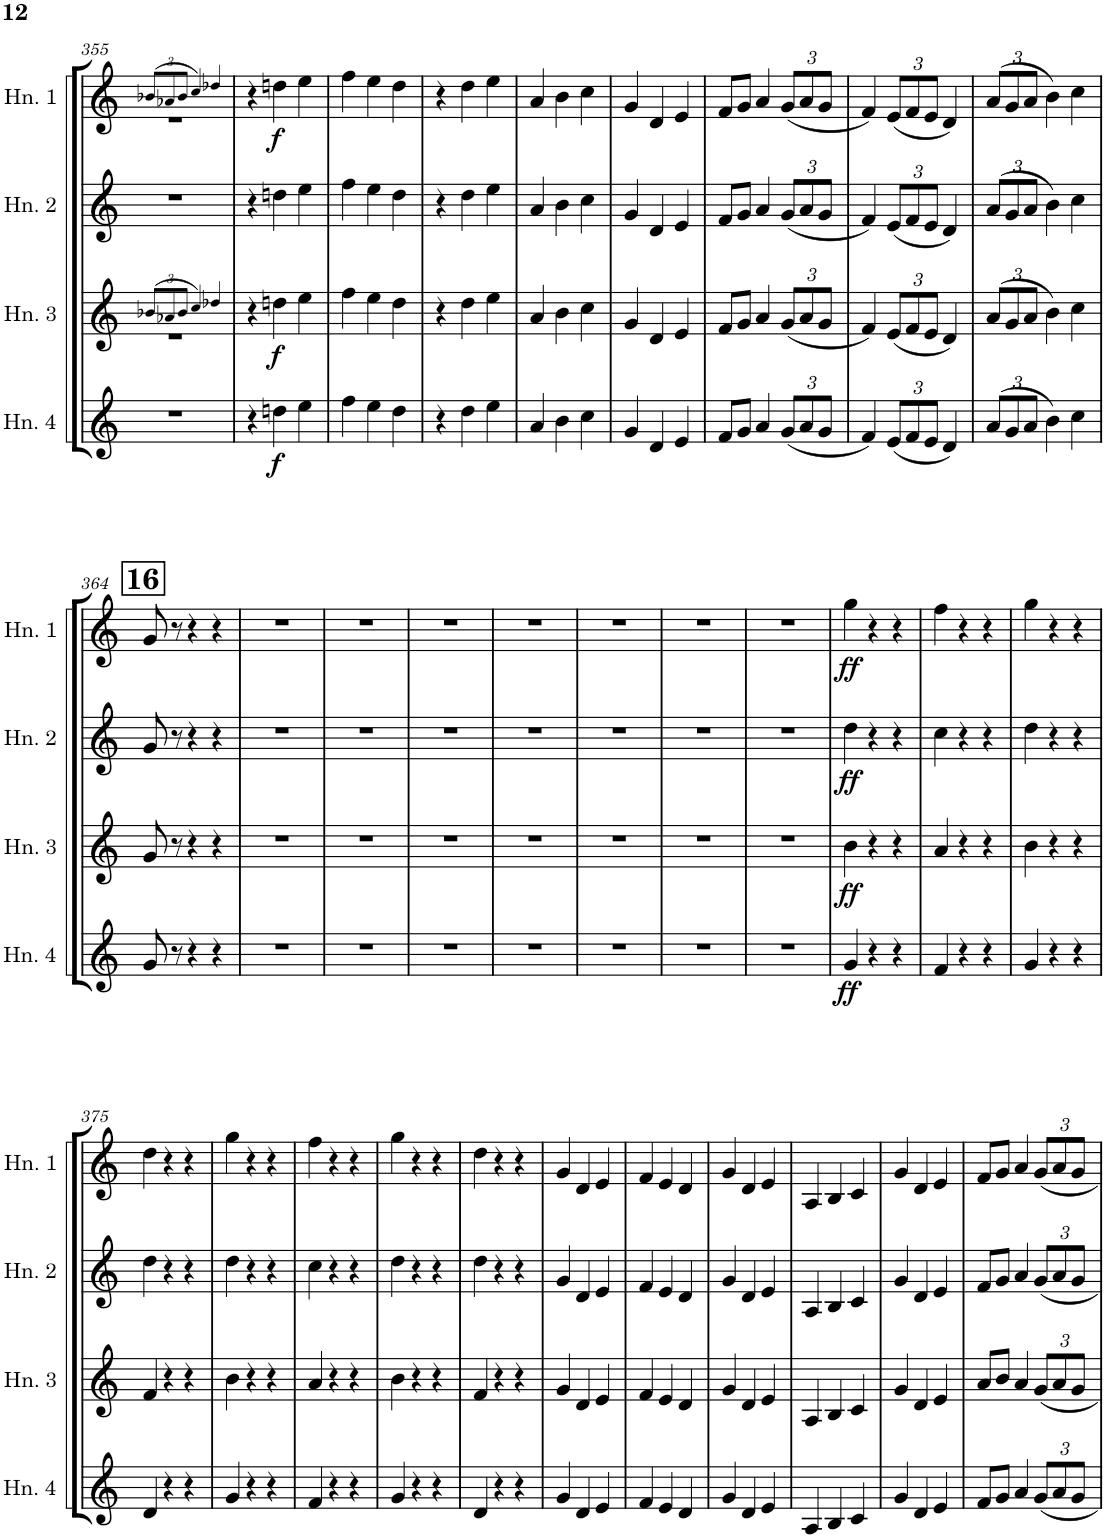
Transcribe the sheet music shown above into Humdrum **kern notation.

**kern	**dynam	**kern	**dynam	**kern	**dynam	**kern	**dynam
*part4	*part4	*part3	*part3	*part2	*part2	*part1	*part1
*staff4	*staff4	*staff3	*staff3	*staff2	*staff2	*staff1	*staff1
*I"Horn 4	*	*I"Horn 3	*	*I"Horn 2	*	*I"Horn 1	*
*I'Hn. 4	*	*I'Hn. 3	*	*I'Hn. 2	*	*I'Hn. 1	*
!!LO:PB:g=z
*clefG2	*	*clefG2	*	*clefG2	*	*clefG2	*
*Trd4c7	*	*Trd4c7	*	*Trd4c7	*	*Trd4c7	*
*k[]	*	*k[]	*	*k[]	*	*k[]	*
*M3/4	*	*M3/4	*	*M3/4	*	*M3/4	*
*	*	*Xbrackettup	*	*	*	*Xbrackettup	*
=355	=355	=355	=355	=355	=355	=355	=355
*	*	*^	*	*	*	*^	*
2.r	.	(12b-X!/L	2.r	.	2.r	.	(12b-X!/L	2.r	.
.	.	12a-X!/	.	.	.	.	12a-X!/	.	.
.	.	12b-!/J	.	.	.	.	12b-!/J	.	.
.	.	4cc!/)	.	.	.	.	4cc!/)	.	.
.	.	4dd-X!/	.	.	.	.	4dd-X!/	.	.
*	*	*v	*v	*	*	*	*v	*v	*
=356	=356	=356	=356	=356	=356	=356	=356
4r	.	4r	.	4r	.	4r	.
!	!LO:DY:b	!	!LO:DY:b	!	!	!	!LO:DY:b
4ddn\	f	4ddn\	f	4ddn\	.	4ddn\	f
4ee\	.	4ee\	.	4ee\	.	4ee\	.
=357	=357	=357	=357	=357	=357	=357	=357
4ff\	.	4ff\	.	4ff\	.	4ff\	.
4ee\	.	4ee\	.	4ee\	.	4ee\	.
4dd\	.	4dd\	.	4dd\	.	4dd\	.
=358	=358	=358	=358	=358	=358	=358	=358
4r	.	4r	.	4r	.	4r	.
4dd\	.	4dd\	.	4dd\	.	4dd\	.
4ee\	.	4ee\	.	4ee\	.	4ee\	.
=359	=359	=359	=359	=359	=359	=359	=359
4a/	.	4a/	.	4a/	.	4a/	.
4b\	.	4b\	.	4b\	.	4b\	.
4cc\	.	4cc\	.	4cc\	.	4cc\	.
=360	=360	=360	=360	=360	=360	=360	=360
4g/	.	4g/	.	4g/	.	4g/	.
4d/	.	4d/	.	4d/	.	4d/	.
4e/	.	4e/	.	4e/	.	4e/	.
=361	=361	=361	=361	=361	=361	=361	=361
8f/L	.	8f/L	.	8f/L	.	8f/L	.
8g/J	.	8g/J	.	8g/J	.	8g/J	.
4a/	.	4a/	.	4a/	.	4a/	.
*Xbrackettup	*	*	*	*Xbrackettup	*	*	*
(12g/L	.	(12g/L	.	(12g/L	.	(12g/L	.
12a/	.	12a/	.	12a/	.	12a/	.
12g/J	.	12g/J	.	12g/J	.	12g/J	.
=362	=362	=362	=362	=362	=362	=362	=362
4f/)	.	4f/)	.	4f/)	.	4f/)	.
(12e/L	.	(12e/L	.	(12e/L	.	(12e/L	.
12f/	.	12f/	.	12f/	.	12f/	.
12e/J	.	12e/J	.	12e/J	.	12e/J	.
4d/)	.	4d/)	.	4d/)	.	4d/)	.
=363	=363	=363	=363	=363	=363	=363	=363
(12a/L	.	(12a/L	.	(12a/L	.	(12a/L	.
12g/	.	12g/	.	12g/	.	12g/	.
12a/J	.	12a/J	.	12a/J	.	12a/J	.
4b\)	.	4b\)	.	4b\)	.	4b\)	.
4cc\	.	4cc\	.	4cc\	.	4cc\	.
!!LO:LB:g=z
!!LO:REH:place=s1:a:B:cj:fs=14:t=16
=364	=364	=364	=364	=364	=364	=364	=364
8g/	.	8g/	.	8g/	.	8g/	.
8r	.	8r	.	8r	.	8r	.
4r	.	4r	.	4r	.	4r	.
4r	.	4r	.	4r	.	4r	.
=365	=365	=365	=365	=365	=365	=365	=365
2.r	.	2.r	.	2.r	.	2.r	.
=366	=366	=366	=366	=366	=366	=366	=366
2.r	.	2.r	.	2.r	.	2.r	.
=367	=367	=367	=367	=367	=367	=367	=367
2.r	.	2.r	.	2.r	.	2.r	.
=368	=368	=368	=368	=368	=368	=368	=368
2.r	.	2.r	.	2.r	.	2.r	.
=369	=369	=369	=369	=369	=369	=369	=369
2.r	.	2.r	.	2.r	.	2.r	.
=370	=370	=370	=370	=370	=370	=370	=370
2.r	.	2.r	.	2.r	.	2.r	.
=371	=371	=371	=371	=371	=371	=371	=371
2.r	.	2.r	.	2.r	.	2.r	.
=372	=372	=372	=372	=372	=372	=372	=372
!	!LO:DY:b	!	!LO:DY:b	!	!LO:DY:b	!	!LO:DY:b
4g/	ff	4b\	ff	4dd\	ff	4gg\	ff
4r	.	4r	.	4r	.	4r	.
4r	.	4r	.	4r	.	4r	.
=373	=373	=373	=373	=373	=373	=373	=373
4f/	.	4a/	.	4cc\	.	4ff\	.
4r	.	4r	.	4r	.	4r	.
4r	.	4r	.	4r	.	4r	.
=374	=374	=374	=374	=374	=374	=374	=374
4g/	.	4b\	.	4dd\	.	4gg\	.
4r	.	4r	.	4r	.	4r	.
4r	.	4r	.	4r	.	4r	.
!!LO:LB:g=z
=375	=375	=375	=375	=375	=375	=375	=375
4d/	.	4f/	.	4dd\	.	4dd\	.
4r	.	4r	.	4r	.	4r	.
4r	.	4r	.	4r	.	4r	.
=376	=376	=376	=376	=376	=376	=376	=376
4g/	.	4b\	.	4dd\	.	4gg\	.
4r	.	4r	.	4r	.	4r	.
4r	.	4r	.	4r	.	4r	.
=377	=377	=377	=377	=377	=377	=377	=377
4f/	.	4a/	.	4cc\	.	4ff\	.
4r	.	4r	.	4r	.	4r	.
4r	.	4r	.	4r	.	4r	.
=378	=378	=378	=378	=378	=378	=378	=378
4g/	.	4b\	.	4dd\	.	4gg\	.
4r	.	4r	.	4r	.	4r	.
4r	.	4r	.	4r	.	4r	.
=379	=379	=379	=379	=379	=379	=379	=379
4d/	.	4f/	.	4dd\	.	4dd\	.
4r	.	4r	.	4r	.	4r	.
4r	.	4r	.	4r	.	4r	.
=380	=380	=380	=380	=380	=380	=380	=380
4g/	.	4g/	.	4g/	.	4g/	.
4d/	.	4d/	.	4d/	.	4d/	.
4e/	.	4e/	.	4e/	.	4e/	.
=381	=381	=381	=381	=381	=381	=381	=381
4f/	.	4f/	.	4f/	.	4f/	.
4e/	.	4e/	.	4e/	.	4e/	.
4d/	.	4d/	.	4d/	.	4d/	.
=382	=382	=382	=382	=382	=382	=382	=382
4g/	.	4g/	.	4g/	.	4g/	.
4d/	.	4d/	.	4d/	.	4d/	.
4e/	.	4e/	.	4e/	.	4e/	.
=383	=383	=383	=383	=383	=383	=383	=383
4A/	.	4A/	.	4A/	.	4A/	.
4B/	.	4B/	.	4B/	.	4B/	.
4c/	.	4c/	.	4c/	.	4c/	.
=384	=384	=384	=384	=384	=384	=384	=384
4g/	.	4g/	.	4g/	.	4g/	.
4d/	.	4d/	.	4d/	.	4d/	.
4e/	.	4e/	.	4e/	.	4e/	.
=385	=385	=385	=385	=385	=385	=385	=385
8f/L	.	8a/L	.	8f/L	.	8f/L	.
8g/J	.	8b/J	.	8g/J	.	8g/J	.
4a/	.	4a/	.	4a/	.	4a/	.
12g/L	.	12g/L	.	12g/L	.	12g/L	.
12a/	.	12a/	.	12a/	.	12a/	.
12g/J	.	12g/J	.	12g/J	.	12g/J	.
=	=	=	=	=	=	=	=
*-	*-	*-	*-	*-	*-	*-	*-
